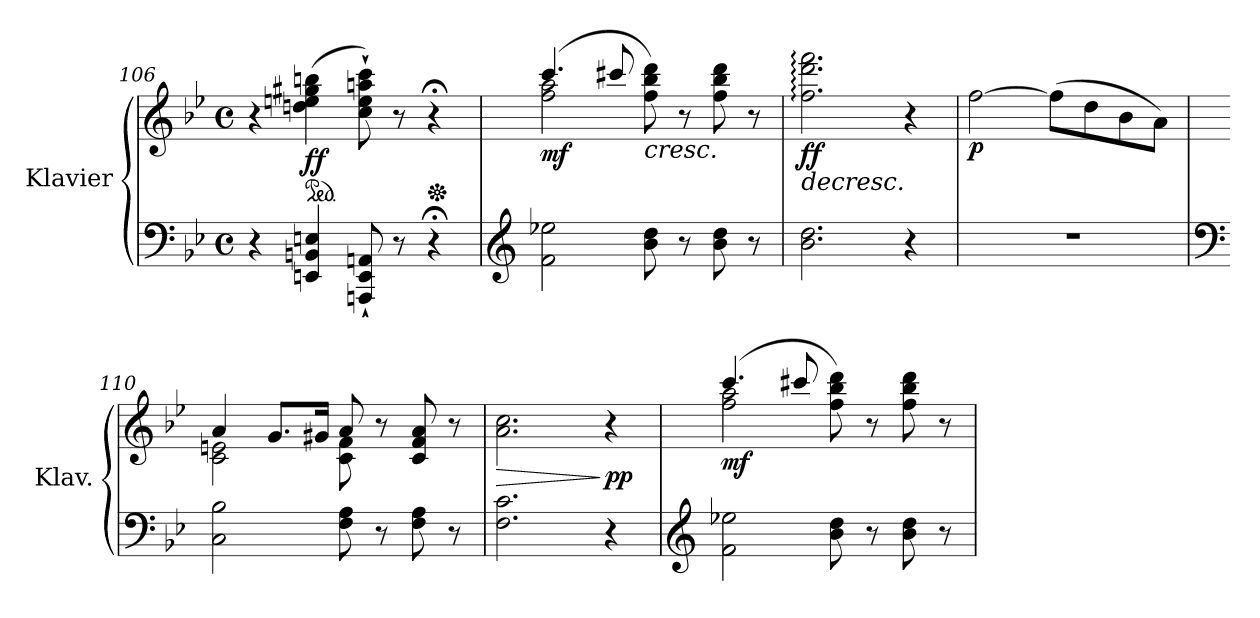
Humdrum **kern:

**kern	**kern	**dynam
*part1	*part1	*part1
*staff2	*staff1	*staff1/2
*I"Klavier	*	*
*I'Klav.	*	*
*clefF4	*clefG2	*
*k[b-e-]	*k[b-e-]	*
*M4/4	*M4/4	*
*met(c)	*met(c)	*
=106	=106	=106
4r	4r	.
*	*ped	*
*	*MM94	*
!	!	!LO:DY:b
4EEn/ 4BBn/ 4En/	(4ddn\ 4een\ 4gg#X\ 4bbn\	ff
8AAAn/` 8EE/` 8AAn/`	8cc\` 8ee\` 8aan\` 8ccc\`)	.
8r	8r	.
*	*Xped	*
*	*MM30	*
4r;<	4r;<	.
=107	=107	=107
*clefG2	*	*
*	*MM94	*
*	*^	*
!	!	!	!LO:DY:b
2f\ 2ee-X\	(4.ccc/	2ff\ 2aa\	mf
.	8ccc#X/	.	.
!	!	!	!LO:HP:b
8b-\ 8dd\	8ff\ 8bb-\ 8ddd\)	2ryy	<
8r	8r	.	.
8b-\ 8dd\	8ff\ 8bb-\ 8ddd\	.	.
8r	8r	.	.
*	*v	*v	*
=108	=108	=108
!	!	!LO:HP:b
!	!	!LO:DY:n=1:b
!	!	!LO:DY:n=2:b
2.b-\ 2.dd\	2.ff\: 2.ddd\: 2.fff\:	> f f
4r	4r	.
.	.	[
!!LO:LB:g=z
=109	=109	=109
*	*MM66	*
!	!	!LO:DY:b
1r	[2ff\	p
*	*MM94	*
.	(8ff\L]	.
.	8dd\	.
.	8b-\	.
.	8a\J)	.
=110	=110	=110
*clefF4	*	*
*	*^	*
2C\ 2B-\	4a/	2c\ 2en\	.
.	8.g/L	.	.
.	16g#X/Jk	.	.
8F\ 8A\	8a/	8c\ 8f\	.
8r	8r	4.ryy	.
8F\ 8A\	8c/ 8f/ 8a/	.	.
8r	8r	.	.
*	*v	*v	*
=111	=111	=111
!	!	!LO:HP:b
2.F\ 2.c\	2.a\ 2.cc\	>
!	!	!LO:DY:n=1:b
4r	4r	] pp
=112	=112	=112
*clefG2	*	*
*	*^	*
!	!	!	!LO:DY:b
2f\ 2ee-X\	(4.ccc/	2ff\ 2aa\	mf
.	8ccc#X/	.	.
8b-\ 8dd\	8ff\ 8bb-\ 8ddd\)	2ryy	.
8r	8r	.	.
8b-\ 8dd\	8ff\ 8bb-\ 8ddd\	.	.
8r	8r	.	.
*	*v	*v	*
.	.	]
=	=	=
*-	*-	*-
